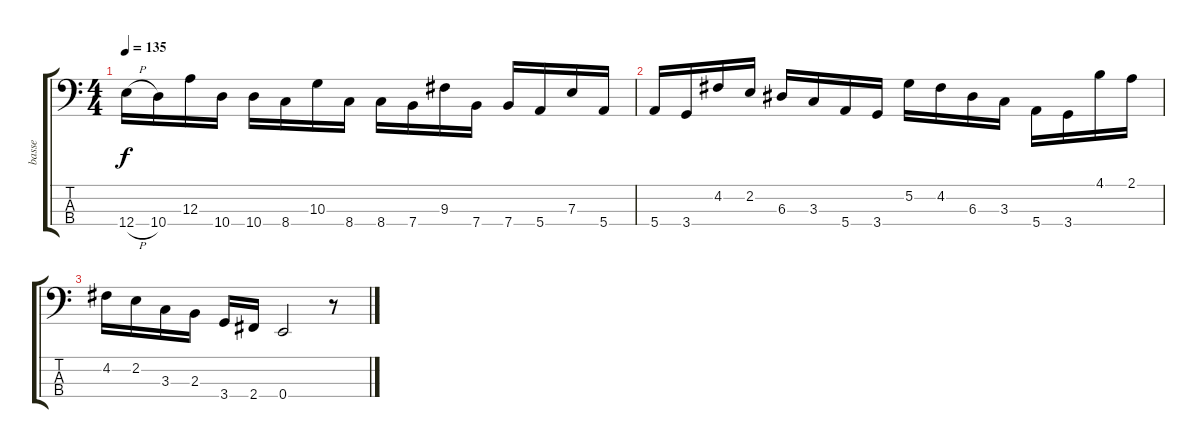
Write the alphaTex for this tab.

\track ("basse" "basse") {instrument electricbassfinger}
\staff {score tabs}
\tuning (G2 D2 A1 E1) {hide}
\ts (4 4)
\tempo 135
\clef f4
\ks c
12.4{h}.16{dy f} 10.4.16 12.3.16 10.4.16 10.4.16 8.4.16 10.3.16 8.4.16 8.4.16 7.4.16 9.3.16 7.4.16 7.4.16 5.4.16 7.3.16 5.4.16 |
5.4.16 3.4.16 4.2.16 2.2.16 6.3.16 3.3.16 5.4.16 3.4.16 5.2.16 4.2.16 6.3.16 3.3.16 5.4.16 3.4.16 4.1.16 2.1.16 |
4.2.16 2.2.16 3.3.16 2.3.16 3.4.16 2.4.16 0.4.2 r.8
